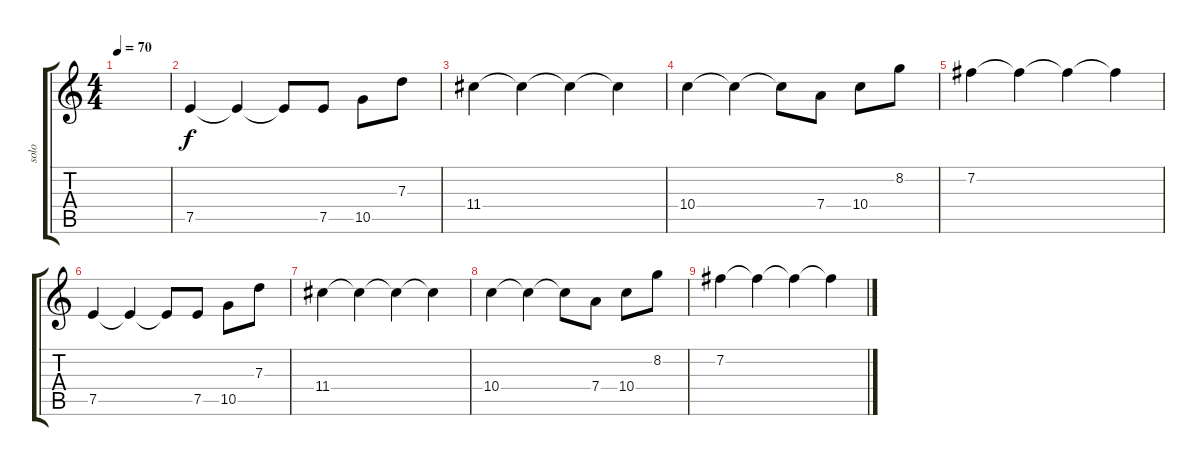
\track ("solo" "solo") {instrument guitarharmonics}
\staff {score tabs}
\tuning (E4 B3 G3 D3 A2 E2) {hide}
\ts (4 4)
\tempo 70
\clef g2
\ks c
|
7.5.4 7.5{t}.4 7.5{t}.8 7.5.8 10.5.8 7.3.8 |
11.4.4 11.4{t}.4 11.4{t}.4 11.4{t}.4 |
10.4.4 10.4{t}.4 10.4{t}.8 7.4.8 10.4.8 8.2.8 |
7.2.4 7.2{t}.4 7.2{t}.4 7.2{t}.4 |
7.5.4 7.5{t}.4 7.5{t}.8 7.5.8 10.5.8 7.3.8 |
11.4.4 11.4{t}.4 11.4{t}.4 11.4{t}.4 |
10.4.4 10.4{t}.4 10.4{t}.8 7.4.8 10.4.8 8.2.8 |
7.2.4 7.2{t}.4 7.2{t}.4 7.2{t}.4
